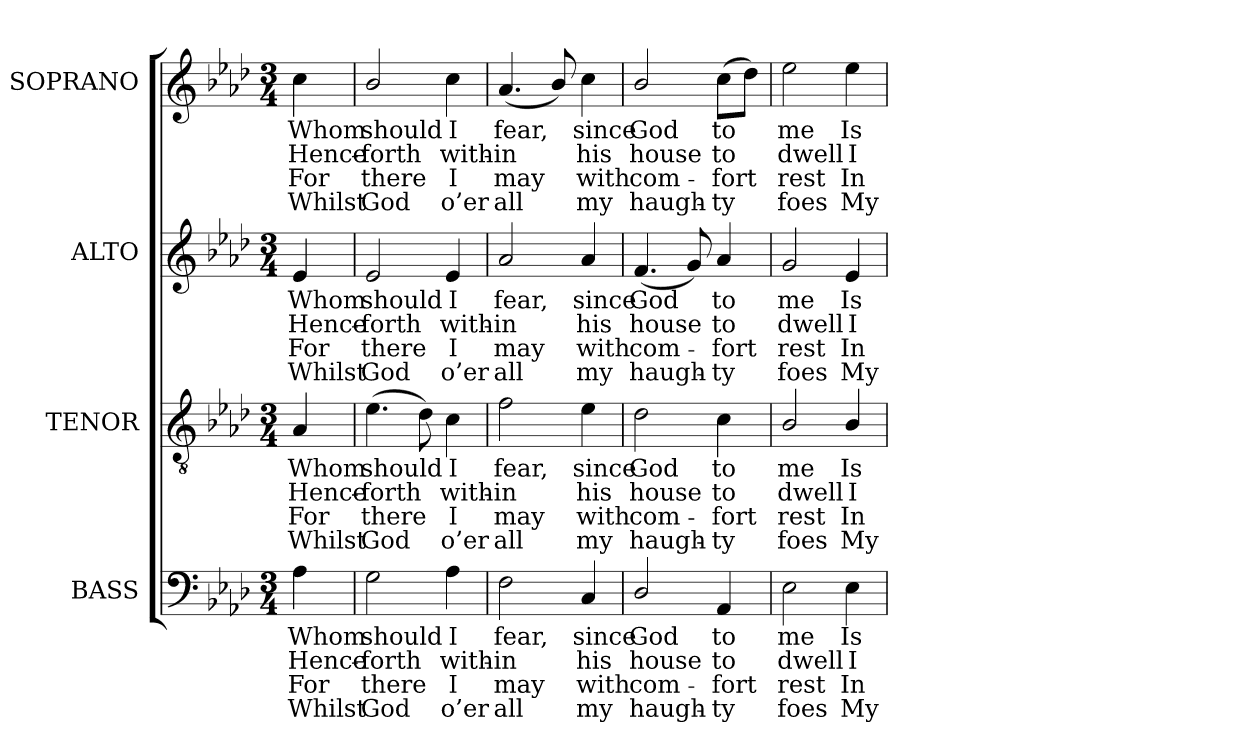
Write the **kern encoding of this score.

**kern	**text	**text	**text	**text	**kern	**text	**text	**text	**text	**kern	**text	**text	**text	**text	**kern	**text	**text	**text	**text
*part4	*part4	*part4	*part4	*part4	*part3	*part3	*part3	*part3	*part3	*part2	*part2	*part2	*part2	*part2	*part1	*part1	*part1	*part1	*part1
*staff4	*staff4	*staff4	*staff4	*staff4	*staff3	*staff3	*staff3	*staff3	*staff3	*staff2	*staff2	*staff2	*staff2	*staff2	*staff1	*staff1	*staff1	*staff1	*staff1
*I"BASS	*	*	*	*	*I"TENOR	*	*	*	*	*I"ALTO	*	*	*	*	*I"SOPRANO	*	*	*	*
*I'B.	*	*	*	*	*I'T.	*	*	*	*	*I'A.	*	*	*	*	*I'S.	*	*	*	*
!!LO:PB:g=z
*clefF4	*	*	*	*	*clefGv2	*	*	*	*	*clefG2	*	*	*	*	*clefG2	*	*	*	*
*	*	*	*	*	*ITrd7c12	*	*	*	*	*	*	*	*	*	*	*	*	*	*
*k[b-e-a-d-]	*	*	*	*	*k[b-e-a-d-]	*	*	*	*	*k[b-e-a-d-]	*	*	*	*	*k[b-e-a-d-]	*	*	*	*
*A-:	*	*	*	*	*A-:	*	*	*	*	*A-:	*	*	*	*	*A-:	*	*	*	*
*M3/4	*	*	*	*	*M3/4	*	*	*	*	*M3/4	*	*	*	*	*M3/4	*	*	*	*
=	=	=	=	=	=	=	=	=	=	=	=	=	=	=	=	=	=	=	=
!	!LO:LY:b:color=#000000	!LO:LY:b:color=#000000	!LO:LY:b:color=#000000	!LO:LY:b:color=#000000	!	!	!	!	!	!	!	!	!	!	!	!	!	!	!
!	!	!	!	!	!	!LO:LY:b:color=#000000	!LO:LY:b:color=#000000	!LO:LY:b:color=#000000	!LO:LY:b:color=#000000	!	!	!	!	!	!	!	!	!	!
!	!	!	!	!	!	!	!	!	!	!	!LO:LY:b:color=#000000	!LO:LY:b:color=#000000	!LO:LY:b:color=#000000	!LO:LY:b:color=#000000	!	!	!	!	!
!	!	!	!	!	!	!	!	!	!	!	!	!	!	!	!	!LO:LY:b:color=#000000	!LO:LY:b:color=#000000	!LO:LY:b:color=#000000	!LO:LY:b:color=#000000
4A-i\	Whom	Hence-	For	Whilst	4AA-i/	Whom	Hence-	For	Whilst	4e-i/	Whom	Hence-	For	Whilst	4cci\	Whom	Hence-	For	Whilst
=1	=1	=1	=1	=1	=1	=1	=1	=1	=1	=1	=1	=1	=1	=1	=1	=1	=1	=1	=1
!	!LO:LY:b:color=#000000	!LO:LY:b:color=#000000	!LO:LY:b:color=#000000	!LO:LY:b:color=#000000	!	!	!	!	!	!	!	!	!	!	!	!	!	!	!
!	!	!	!	!	!	!LO:LY:b:color=#000000	!LO:LY:b:color=#000000	!LO:LY:b:color=#000000	!LO:LY:b:color=#000000	!	!	!	!	!	!	!	!	!	!
!	!	!	!	!	!	!	!	!	!	!	!LO:LY:b:color=#000000	!LO:LY:b:color=#000000	!LO:LY:b:color=#000000	!LO:LY:b:color=#000000	!	!	!	!	!
!	!	!	!	!	!	!	!	!	!	!	!	!	!	!	!	!LO:LY:b:color=#000000	!LO:LY:b:color=#000000	!LO:LY:b:color=#000000	!LO:LY:b:color=#000000
2Gi\	should	-forth	there	God	(4.E-i\	should	-forth	there	God	2e-i/	should	-forth	there	God	2b-i/	should	-forth	there	God
.	.	.	.	.	8D-i\)	.	.	.	.	.	.	.	.	.	.	.	.	.	.
!	!LO:LY:b:color=#000000	!LO:LY:b:color=#000000	!LO:LY:b:color=#000000	!LO:LY:b:color=#000000	!	!	!	!	!	!	!	!	!	!	!	!	!	!	!
!	!	!	!	!	!	!LO:LY:b:color=#000000	!LO:LY:b:color=#000000	!LO:LY:b:color=#000000	!LO:LY:b:color=#000000	!	!	!	!	!	!	!	!	!	!
!	!	!	!	!	!	!	!	!	!	!	!LO:LY:b:color=#000000	!LO:LY:b:color=#000000	!LO:LY:b:color=#000000	!LO:LY:b:color=#000000	!	!	!	!	!
!	!	!	!	!	!	!	!	!	!	!	!	!	!	!	!	!LO:LY:b:color=#000000	!LO:LY:b:color=#000000	!LO:LY:b:color=#000000	!LO:LY:b:color=#000000
4A-i\	I	with-	I	o’er	4Ci\	I	with-	I	o’er	4e-i/	I	with-	I	o’er	4cci\	I	with-	I	o’er
=2	=2	=2	=2	=2	=2	=2	=2	=2	=2	=2	=2	=2	=2	=2	=2	=2	=2	=2	=2
!	!LO:LY:b:color=#000000	!LO:LY:b:color=#000000	!LO:LY:b:color=#000000	!LO:LY:b:color=#000000	!	!	!	!	!	!	!	!	!	!	!	!	!	!	!
!	!	!	!	!	!	!LO:LY:b:color=#000000	!LO:LY:b:color=#000000	!LO:LY:b:color=#000000	!LO:LY:b:color=#000000	!	!	!	!	!	!	!	!	!	!
!	!	!	!	!	!	!	!	!	!	!	!LO:LY:b:color=#000000	!LO:LY:b:color=#000000	!LO:LY:b:color=#000000	!LO:LY:b:color=#000000	!	!	!	!	!
!	!	!	!	!	!	!	!	!	!	!	!	!	!	!	!	!LO:LY:b:color=#000000	!LO:LY:b:color=#000000	!LO:LY:b:color=#000000	!LO:LY:b:color=#000000
2Fi\	fear,	-in	may	all	2Fi\	fear,	-in	may	all	2a-i/	fear,	-in	may	all	(4.a-i/	fear,	-in	may	all
.	.	.	.	.	.	.	.	.	.	.	.	.	.	.	8b-i/)	.	.	.	.
!	!LO:LY:b:color=#000000	!LO:LY:b:color=#000000	!LO:LY:b:color=#000000	!LO:LY:b:color=#000000	!	!	!	!	!	!	!	!	!	!	!	!	!	!	!
!	!	!	!	!	!	!LO:LY:b:color=#000000	!LO:LY:b:color=#000000	!LO:LY:b:color=#000000	!LO:LY:b:color=#000000	!	!	!	!	!	!	!	!	!	!
!	!	!	!	!	!	!	!	!	!	!	!LO:LY:b:color=#000000	!LO:LY:b:color=#000000	!LO:LY:b:color=#000000	!LO:LY:b:color=#000000	!	!	!	!	!
!	!	!	!	!	!	!	!	!	!	!	!	!	!	!	!	!LO:LY:b:color=#000000	!LO:LY:b:color=#000000	!LO:LY:b:color=#000000	!LO:LY:b:color=#000000
4Ci/	since	his	with	my	4E-i\	since	his	with	my	4a-i/	since	his	with	my	4cci\	since	his	with	my
=3	=3	=3	=3	=3	=3	=3	=3	=3	=3	=3	=3	=3	=3	=3	=3	=3	=3	=3	=3
!	!LO:LY:b:color=#000000	!LO:LY:b:color=#000000	!LO:LY:b:color=#000000	!LO:LY:b:color=#000000	!	!	!	!	!	!	!	!	!	!	!	!	!	!	!
!	!	!	!	!	!	!LO:LY:b:color=#000000	!LO:LY:b:color=#000000	!LO:LY:b:color=#000000	!LO:LY:b:color=#000000	!	!	!	!	!	!	!	!	!	!
!	!	!	!	!	!	!	!	!	!	!	!LO:LY:b:color=#000000	!LO:LY:b:color=#000000	!LO:LY:b:color=#000000	!LO:LY:b:color=#000000	!	!	!	!	!
!	!	!	!	!	!	!	!	!	!	!	!	!	!	!	!	!LO:LY:b:color=#000000	!LO:LY:b:color=#000000	!LO:LY:b:color=#000000	!LO:LY:b:color=#000000
2D-i/	God	house	com-	-haugh-	2D-i\	God	house	com-	-haugh-	(4.fi/	God	house	com-	-haugh-	2b-i/	God	house	com-	-haugh-
.	.	.	.	.	.	.	.	.	.	8gi/)	.	.	.	.	.	.	.	.	.
!	!LO:LY:b:color=#000000	!LO:LY:b:color=#000000	!LO:LY:b:color=#000000	!LO:LY:b:color=#000000	!	!	!	!	!	!	!	!	!	!	!	!	!	!	!
!	!	!	!	!	!	!LO:LY:b:color=#000000	!LO:LY:b:color=#000000	!LO:LY:b:color=#000000	!LO:LY:b:color=#000000	!	!	!	!	!	!	!	!	!	!
!	!	!	!	!	!	!	!	!	!	!	!LO:LY:b:color=#000000	!LO:LY:b:color=#000000	!LO:LY:b:color=#000000	!LO:LY:b:color=#000000	!	!	!	!	!
!	!	!	!	!	!	!	!	!	!	!	!	!	!	!	!	!LO:LY:b:color=#000000	!LO:LY:b:color=#000000	!LO:LY:b:color=#000000	!LO:LY:b:color=#000000
4AA-i/	to	to	-fort	ty	4Ci\	to	to	-fort	ty	4a-i/	to	to	-fort	ty	(8cci\L	to	to	-fort	ty
.	.	.	.	.	.	.	.	.	.	.	.	.	.	.	8dd-i\J)	.	.	.	.
=4	=4	=4	=4	=4	=4	=4	=4	=4	=4	=4	=4	=4	=4	=4	=4	=4	=4	=4	=4
!	!LO:LY:b:color=#000000	!LO:LY:b:color=#000000	!LO:LY:b:color=#000000	!LO:LY:b:color=#000000	!	!	!	!	!	!	!	!	!	!	!	!	!	!	!
!	!	!	!	!	!	!LO:LY:b:color=#000000	!LO:LY:b:color=#000000	!LO:LY:b:color=#000000	!LO:LY:b:color=#000000	!	!	!	!	!	!	!	!	!	!
!	!	!	!	!	!	!	!	!	!	!	!LO:LY:b:color=#000000	!LO:LY:b:color=#000000	!LO:LY:b:color=#000000	!LO:LY:b:color=#000000	!	!	!	!	!
!	!	!	!	!	!	!	!	!	!	!	!	!	!	!	!	!LO:LY:b:color=#000000	!LO:LY:b:color=#000000	!LO:LY:b:color=#000000	!LO:LY:b:color=#000000
2E-i\	me	dwell	rest	foes	2BB-i/	me	dwell	rest	foes	2gi/	me	dwell	rest	foes	2ee-i\	me	dwell	rest	foes
!	!LO:LY:b:color=#000000	!LO:LY:b:color=#000000	!LO:LY:b:color=#000000	!LO:LY:b:color=#000000	!	!	!	!	!	!	!	!	!	!	!	!	!	!	!
!	!	!	!	!	!	!LO:LY:b:color=#000000	!LO:LY:b:color=#000000	!LO:LY:b:color=#000000	!LO:LY:b:color=#000000	!	!	!	!	!	!	!	!	!	!
!	!	!	!	!	!	!	!	!	!	!	!LO:LY:b:color=#000000	!LO:LY:b:color=#000000	!LO:LY:b:color=#000000	!LO:LY:b:color=#000000	!	!	!	!	!
!	!	!	!	!	!	!	!	!	!	!	!	!	!	!	!	!LO:LY:b:color=#000000	!LO:LY:b:color=#000000	!LO:LY:b:color=#000000	!LO:LY:b:color=#000000
4E-i\	Is	I	In	My	4BB-i/	Is	I	In	My	4e-i/	Is	I	In	My	4ee-i\	Is	I	In	My
=	=	=	=	=	=	=	=	=	=	=	=	=	=	=	=	=	=	=	=
*-	*-	*-	*-	*-	*-	*-	*-	*-	*-	*-	*-	*-	*-	*-	*-	*-	*-	*-	*-
